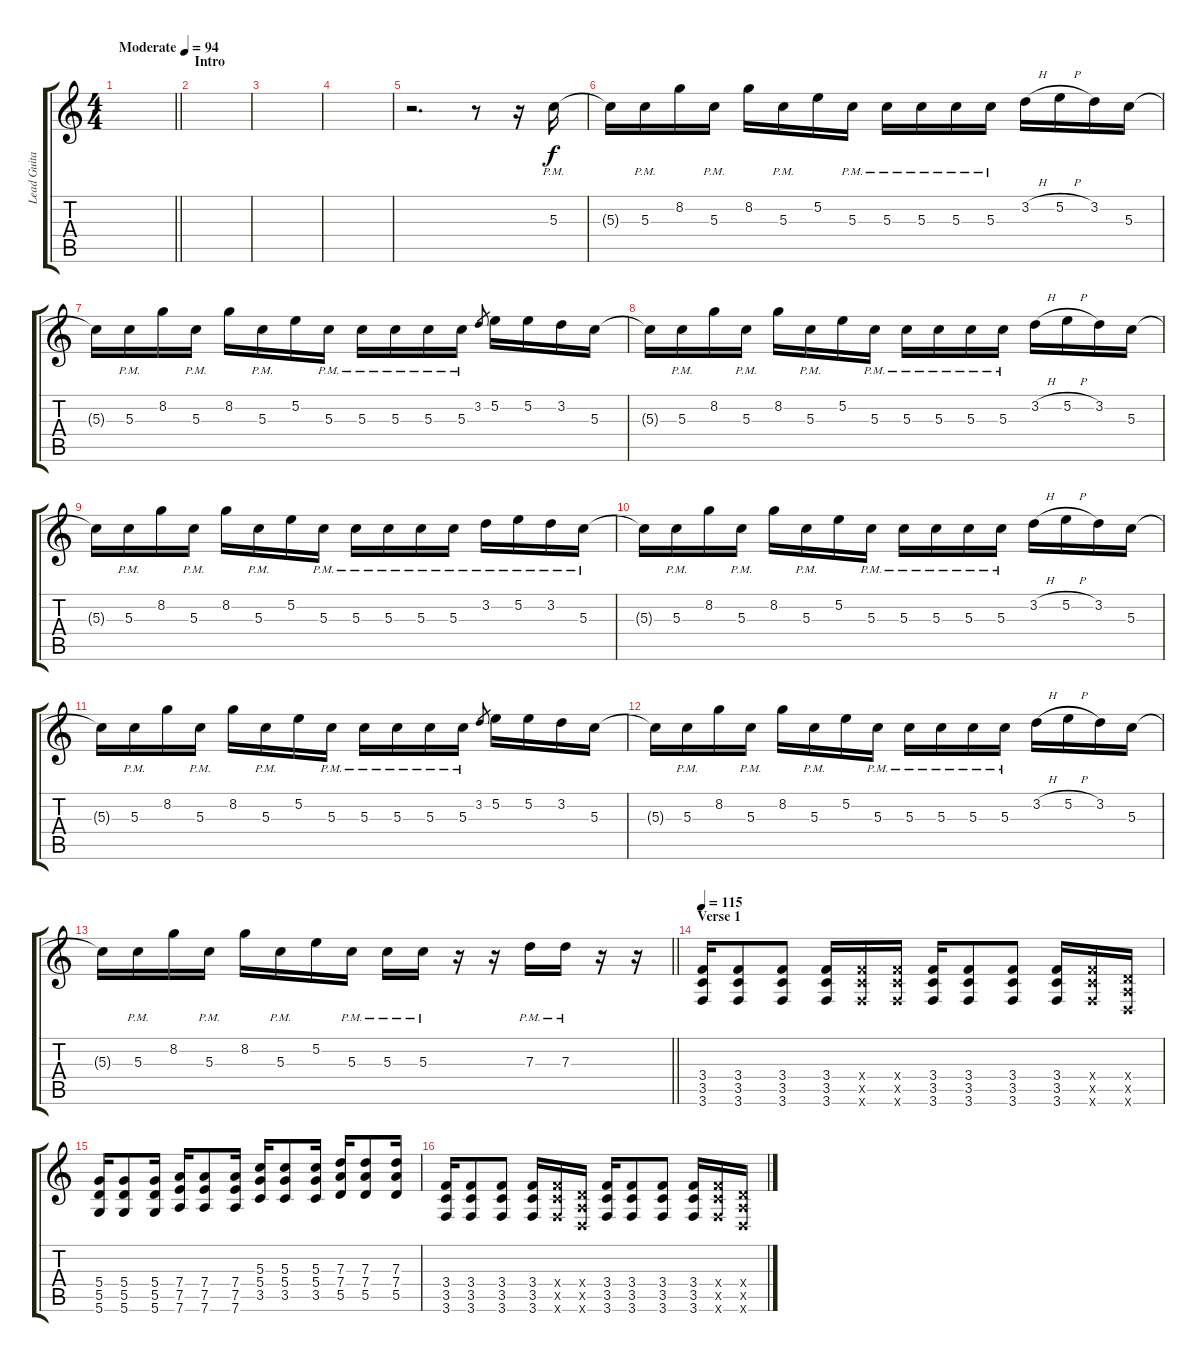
\track ("Lead Guitar" "Lead Guita") {instrument distortionguitar}
\staff {score tabs}
\tuning (E4 B3 G3 D3 A2 D2) {hide}
\ts (4 4)
\tempo (94 "Moderate")
\clef g2
\barLineRight lightlight
\ks c
|
\section ("" "Intro")
|
|
|
r.2{d} r.8 r.16 5.3{pm}.16 |
5.3{t}.16 5.3{pm}.16 8.2.16 5.3{pm}.16 8.2.16 5.3{pm}.16 5.2.16 5.3{pm}.16 5.3{pm}.16 5.3{pm}.16 5.3{pm}.16 5.3{pm}.16 3.2{h}.16 5.2{h}.16 3.2.16 5.3.16 |
5.3{t}.16 5.3{pm}.16 8.2.16 5.3{pm}.16 8.2.16 5.3{pm}.16 5.2.16 5.3{pm}.16 5.3{pm}.16 5.3{pm}.16 5.3{pm}.16 5.3{pm}.16 3.2.8{gr} 5.2.16 5.2.16 3.2.16 5.3.16 |
5.3{t}.16 5.3{pm}.16 8.2.16 5.3{pm}.16 8.2.16 5.3{pm}.16 5.2.16 5.3{pm}.16 5.3{pm}.16 5.3{pm}.16 5.3{pm}.16 5.3{pm}.16 3.2{h}.16 5.2{h}.16 3.2.16 5.3.16 |
5.3{t}.16 5.3{pm}.16 8.2.16 5.3{pm}.16 8.2.16 5.3{pm}.16 5.2.16 5.3{pm}.16 5.3{pm}.16 5.3{pm}.16 5.3{pm}.16 5.3{pm}.16 3.2{pm}.16 5.2{pm}.16 3.2{pm}.16 5.3{pm}.16 |
5.3{t}.16 5.3{pm}.16 8.2.16 5.3{pm}.16 8.2.16 5.3{pm}.16 5.2.16 5.3{pm}.16 5.3{pm}.16 5.3{pm}.16 5.3{pm}.16 5.3{pm}.16 3.2{h}.16 5.2{h}.16 3.2.16 5.3.16 |
5.3{t}.16 5.3{pm}.16 8.2.16 5.3{pm}.16 8.2.16 5.3{pm}.16 5.2.16 5.3{pm}.16 5.3{pm}.16 5.3{pm}.16 5.3{pm}.16 5.3{pm}.16 3.2.8{gr} 5.2.16 5.2.16 3.2.16 5.3.16 |
5.3{t}.16 5.3{pm}.16 8.2.16 5.3{pm}.16 8.2.16 5.3{pm}.16 5.2.16 5.3{pm}.16 5.3{pm}.16 5.3{pm}.16 5.3{pm}.16 5.3{pm}.16 3.2{h}.16 5.2{h}.16 3.2.16 5.3.16 |
\barLineRight lightlight
5.3{t}.16 5.3{pm}.16 8.2.16 5.3{pm}.16 8.2.16 5.3{pm}.16 5.2.16 5.3{pm}.16 5.3{pm}.16 5.3{pm}.16 r.16 r.16 7.3{pm}.16 7.3{pm}.16 r.16 r.16 |
\section ("" "Verse 1")
\tempo 115
(3.4 3.5 3.6).16 (3.4 3.5 3.6).8 (3.4 3.5 3.6).8 (3.4 3.5 3.6).16 (3.4{x} 3.5{x} 3.6{x}).16 (3.4{x} 3.5{x} 3.6{x}).16 (3.4 3.5 3.6).16 (3.4 3.5 3.6).8 (3.4 3.5 3.6).8 (3.4 3.5 3.6).16 (3.4{x} 3.5{x} 3.6{x}).16 (0.4{x} 0.5{x} 0.6{x}).16 |
(5.4 5.5 5.6).16 (5.4 5.5 5.6).8 (5.4 5.5 5.6).16 (7.4 7.5 7.6).16 (7.4 7.5 7.6).8 (7.4 7.5 7.6).16 (5.3 5.4 3.5).16 (5.3 5.4 3.5).8 (5.3 5.4 3.5).16 (7.3 7.4 5.5).16 (7.3 7.4 5.5).8 (7.3 7.4 5.5).16 |
(3.4 3.5 3.6).16 (3.4 3.5 3.6).8 (3.4 3.5 3.6).8 (3.4 3.5 3.6).16 (3.4{x} 3.5{x} 3.6{x}).16 (0.4{x} 0.5{x} 0.6{x}).16 (3.4 3.5 3.6).16 (3.4 3.5 3.6).8 (3.4 3.5 3.6).8 (3.4 3.5 3.6).16 (3.4{x} 3.5{x} 3.6{x}).16 (0.4{x} 0.5{x} 0.6{x}).16
